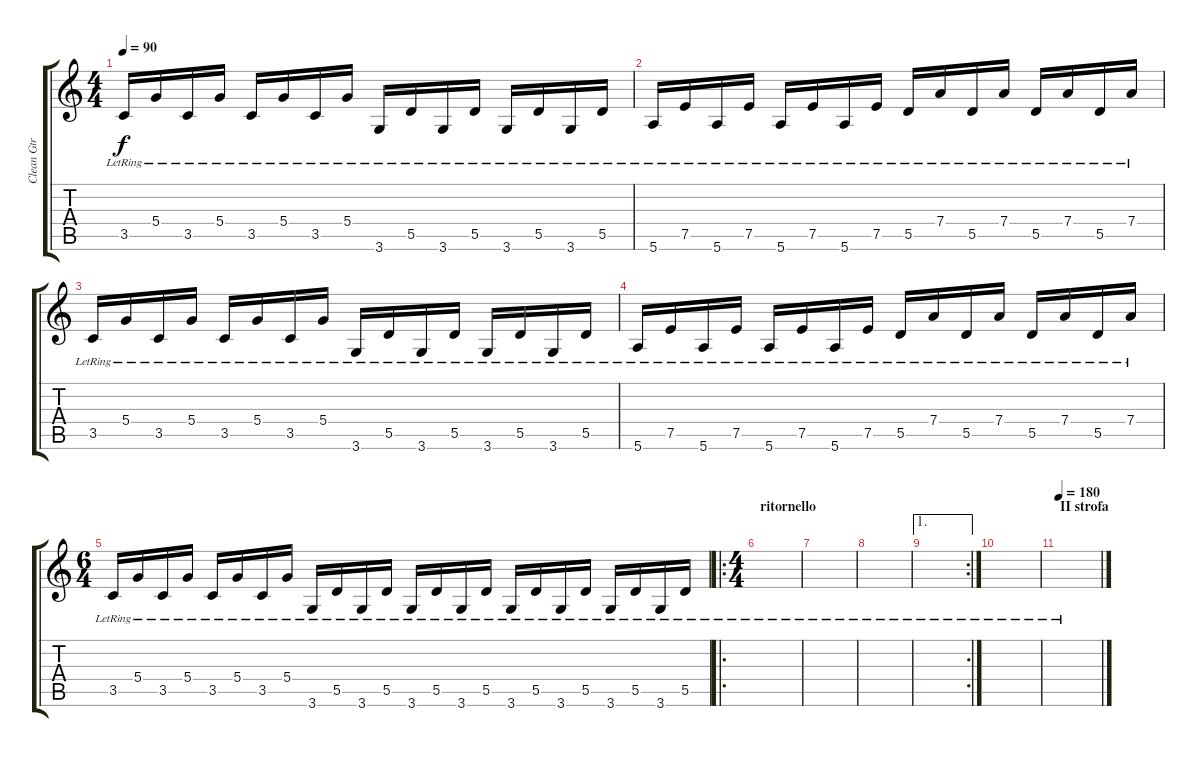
\track ("Clean Gtr 2" "Clean Gtr ") {instrument electricguitarjazz}
\staff {score tabs}
\tuning (E4 B3 G3 D3 A2 E2) {hide}
\ts (4 4)
\tempo 90
\clef g2
\ks aminor
3.5{lr}.16{dy f} 5.4{lr}.16 3.5{lr}.16 5.4{lr}.16 3.5{lr}.16 5.4{lr}.16 3.5{lr}.16 5.4{lr}.16 3.6{lr}.16 5.5{lr}.16 3.6{lr}.16 5.5{lr}.16 3.6{lr}.16 5.5{lr}.16 3.6{lr}.16 5.5{lr}.16 |
5.6{lr}.16 7.5{lr}.16 5.6{lr}.16 7.5{lr}.16 5.6{lr}.16 7.5{lr}.16 5.6{lr}.16 7.5{lr}.16 5.5{lr}.16 7.4{lr}.16 5.5{lr}.16 7.4{lr}.16 5.5{lr}.16 7.4{lr}.16 5.5{lr}.16 7.4{lr}.16 |
3.5{lr}.16 5.4{lr}.16 3.5{lr}.16 5.4{lr}.16 3.5{lr}.16 5.4{lr}.16 3.5{lr}.16 5.4{lr}.16 3.6{lr}.16 5.5{lr}.16 3.6{lr}.16 5.5{lr}.16 3.6{lr}.16 5.5{lr}.16 3.6{lr}.16 5.5{lr}.16 |
5.6{lr}.16 7.5{lr}.16 5.6{lr}.16 7.5{lr}.16 5.6{lr}.16 7.5{lr}.16 5.6{lr}.16 7.5{lr}.16 5.5{lr}.16 7.4{lr}.16 5.5{lr}.16 7.4{lr}.16 5.5{lr}.16 7.4{lr}.16 5.5{lr}.16 7.4{lr}.16 |
\ts (6 4)
3.5{lr}.16 5.4{lr}.16 3.5{lr}.16 5.4{lr}.16 3.5{lr}.16 5.4{lr}.16 3.5{lr}.16 5.4{lr}.16 3.6{lr}.16 5.5{lr}.16 3.6{lr}.16 5.5{lr}.16 3.6{lr}.16 5.5{lr}.16 3.6{lr}.16 5.5{lr}.16 3.6{lr}.16 5.5{lr}.16 3.6{lr}.16 5.5{lr}.16 3.6{lr}.16 5.5{lr}.16 3.6{lr}.16 5.5{lr}.16 |
\ro
\ts (4 4)
\section ("" "ritornello")
|
|
|
\ae 1
\rc 2
|
|
\section ("" "II strofa")
\tempo 180
